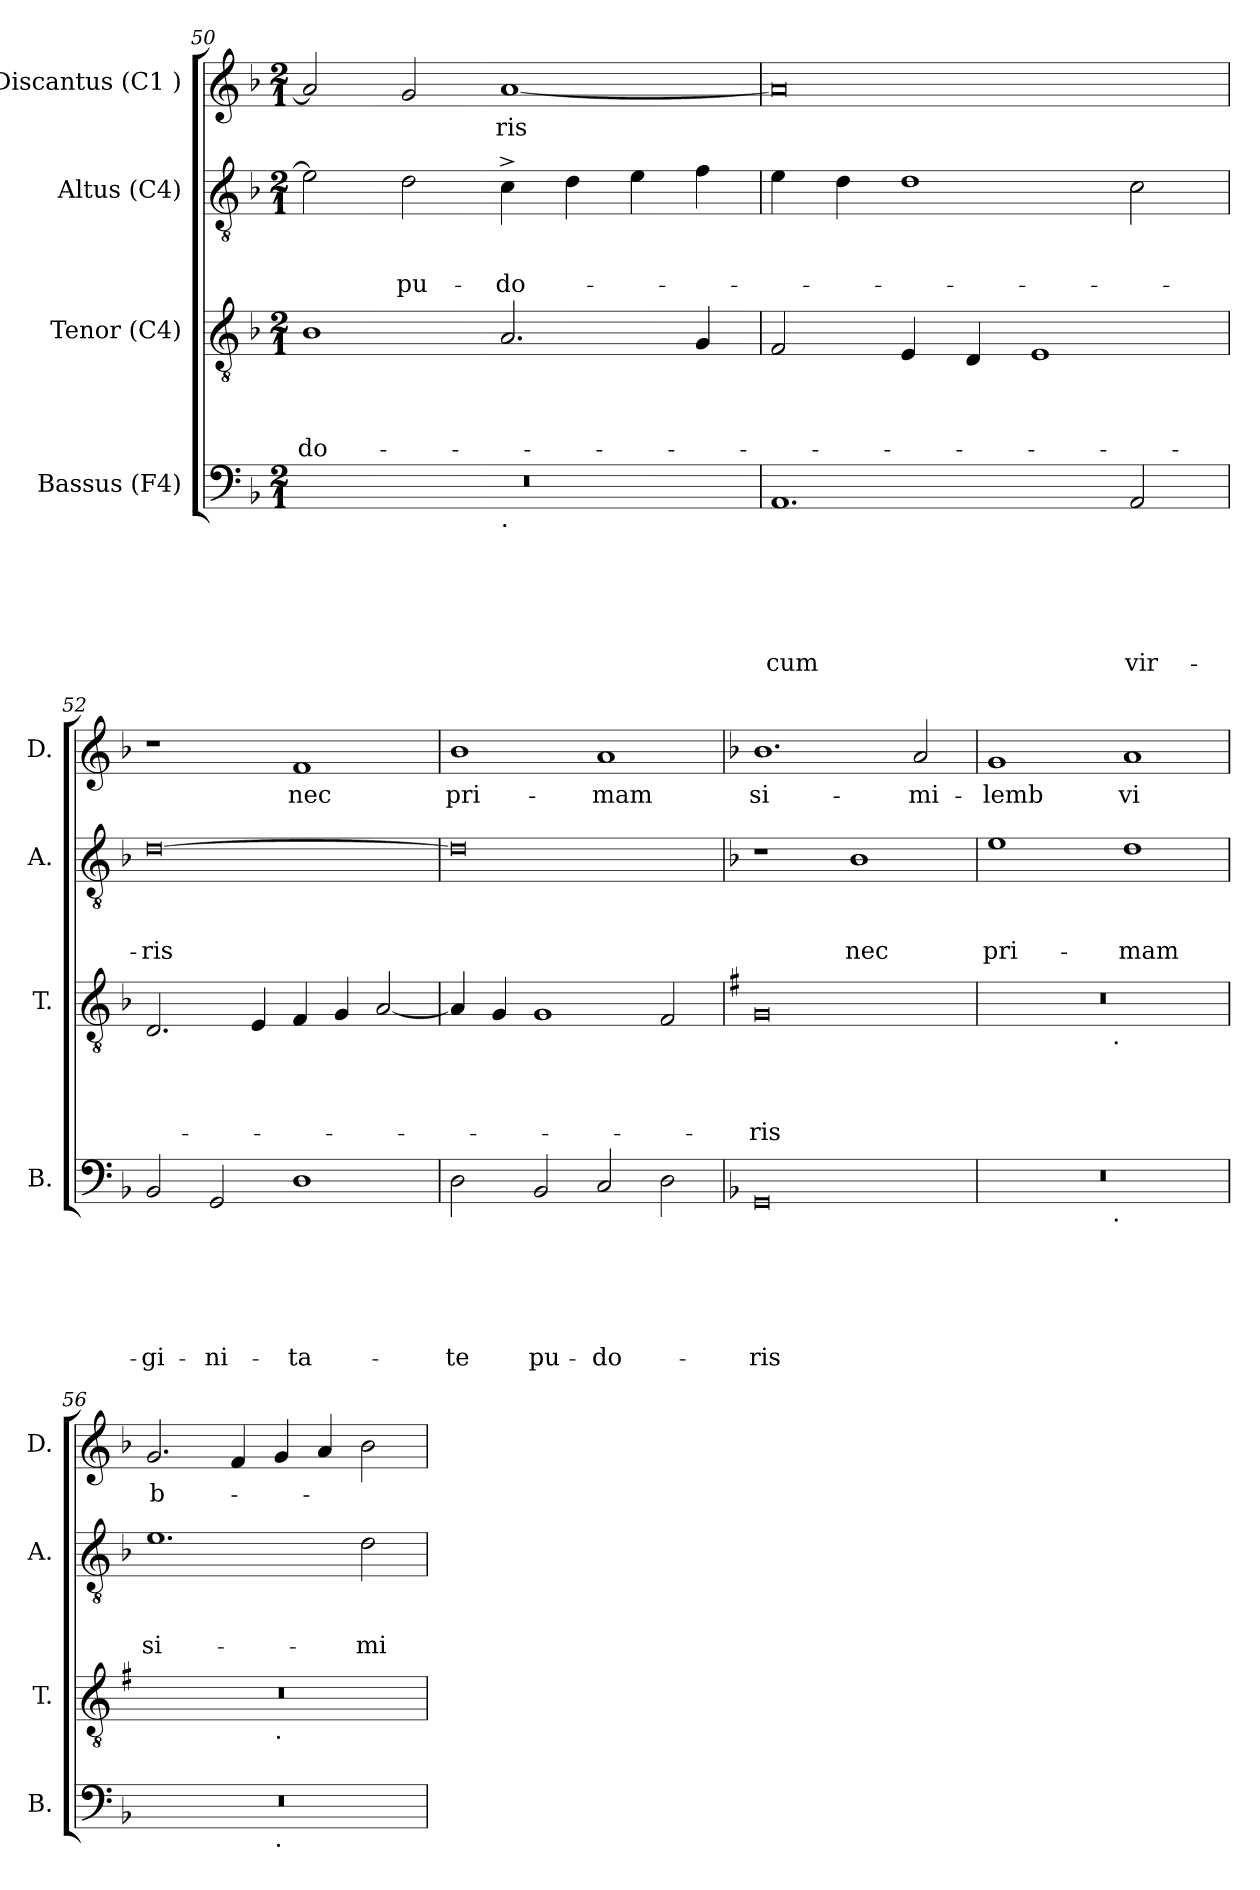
**kern	**text	**text	**text	**text	**text	**text	**kern	**text	**text	**text	**text	**kern	**text	**text	**text	**kern	**text
*part4	*part4	*part4	*part4	*part4	*part4	*part4	*part3	*part3	*part3	*part3	*part3	*part2	*part2	*part2	*part2	*part1	*part1
*staff4	*staff4	*staff4	*staff4	*staff4	*staff4	*staff4	*staff3	*staff3	*staff3	*staff3	*staff3	*staff2	*staff2	*staff2	*staff2	*staff1	*staff1
*I"Bassus (F4)	*	*	*	*	*	*	*I"Tenor (C4)	*	*	*	*	*I"Altus (C4)	*	*	*	*I"Discantus (C1 )	*
*I'B.	*	*	*	*	*	*	*I'T.	*	*	*	*	*I'A.	*	*	*	*I'D.	*
*clefF4	*	*	*	*	*	*	*clefGv2	*	*	*	*	*clefGv2	*	*	*	*clefG2	*
*k[b-]	*	*	*	*	*	*	*k[b-]	*	*	*	*	*k[b-]	*	*	*	*k[b-]	*
*F:	*	*	*	*	*	*	*F:	*	*	*	*	*F:	*	*	*	*F:	*
*M2/1	*	*	*	*	*	*	*M2/1	*	*	*	*	*M2/1	*	*	*	*M2/1	*
=50	=50	=50	=50	=50	=50	=50	=50	=50	=50	=50	=50	=50	=50	=50	=50	=50	=50
!	!	!	!	!	!	!	!	!	!	!	!LO:LY:b	!	!	!	!	!	!
*^	*	*	*	*	*	*	*	*	*	*	*	*	*	*	*	*	*
0r	1ryy	.	.	.	.	.	.	1B-	.	.	.	-do-	2e\]	.	.	.	2a/]	.
!	!	!	!	!	!	!	!	!	!	!	!	!	!	!	!	!LO:LY:b	!	!
.	.	.	.	.	.	.	.	.	.	.	.	.	2d\	.	.	pu-	2g/	.
!	!LO:TX:b:t=.	!	!	!	!	!	!	!	!	!	!	!	!	!	!	!	!	!
!	!	!	!	!	!	!	!	!	!	!	!	!	!	!	!	!LO:LY:b	!	!LO:LY:b
.	1ryy	.	.	.	.	.	.	2.A/	.	.	.	.	4c^>\	.	.	-do-	[<1a	-ris
.	.	.	.	.	.	.	.	.	.	.	.	.	4d\	.	.	.	.	.
.	.	.	.	.	.	.	.	.	.	.	.	.	4e\	.	.	.	.	.
.	.	.	.	.	.	.	.	4G/	.	.	.	.	4f\	.	.	.	.	.
=51	=51	=51	=51	=51	=51	=51	=51	=51	=51	=51	=51	=51	=51	=51	=51	=51	=51	=51
!	!	!	!	!	!	!	!LO:LY:b	!	!	!	!	!	!	!	!	!	!	!
*v	*v	*	*	*	*	*	*	*	*	*	*	*	*	*	*	*	*	*
1.AA	.	.	.	.	.	cum	2F/	.	.	.	.	4e\	.	.	.	0a]	.
.	.	.	.	.	.	.	.	.	.	.	.	4d\	.	.	.	.	.
.	.	.	.	.	.	.	4E/	.	.	.	.	1d	.	.	.	.	.
.	.	.	.	.	.	.	4D/	.	.	.	.	.	.	.	.	.	.
.	.	.	.	.	.	.	1E	.	.	.	.	.	.	.	.	.	.
!	!	!	!	!	!	!LO:LY:b	!	!	!	!	!	!	!	!	!	!	!
2AA/	.	.	.	.	.	vir-	.	.	.	.	.	2c\	.	.	.	.	.
=52	=52	=52	=52	=52	=52	=52	=52	=52	=52	=52	=52	=52	=52	=52	=52	=52	=52
!	!	!	!	!	!	!LO:LY:b	!	!	!	!	!	!	!	!	!LO:LY:b	!	!
2BB-/	.	.	.	.	.	-gi-	2.D/	.	.	.	.	[<0d	.	.	-ris	1r	.
!	!	!	!	!	!	!LO:LY:b	!	!	!	!	!	!	!	!	!	!	!
2GG/	.	.	.	.	.	-ni-	.	.	.	.	.	.	.	.	.	.	.
.	.	.	.	.	.	.	4E/	.	.	.	.	.	.	.	.	.	.
!	!	!	!	!	!	!LO:LY:b	!	!	!	!	!	!	!	!	!	!	!LO:LY:b
1D	.	.	.	.	.	-ta-	4F/	.	.	.	.	.	.	.	.	1f	nec
.	.	.	.	.	.	.	4G/	.	.	.	.	.	.	.	.	.	.
.	.	.	.	.	.	.	[<2A/	.	.	.	.	.	.	.	.	.	.
!!LO:LB:g=z
=53	=53	=53	=53	=53	=53	=53	=53	=53	=53	=53	=53	=53	=53	=53	=53	=53	=53
!	!	!	!	!	!	!LO:LY:b	!	!	!	!	!	!	!	!	!	!	!LO:LY:b
2D\	.	.	.	.	.	-te	4A/]	.	.	.	.	0d]	.	.	.	1b-	pri-
.	.	.	.	.	.	.	4G/	.	.	.	.	.	.	.	.	.	.
!	!	!	!	!	!	!LO:LY:b	!	!	!	!	!	!	!	!	!	!	!
2BB-/	.	.	.	.	.	pu-	1G	.	.	.	.	.	.	.	.	.	.
!	!	!	!	!	!	!LO:LY:b	!	!	!	!	!	!	!	!	!	!	!LO:LY:b
2C/	.	.	.	.	.	-do-	.	.	.	.	.	.	.	.	.	1a	-mam
2D\	.	.	.	.	.	.	2F/	.	.	.	.	.	.	.	.	.	.
=54	=54	=54	=54	=54	=54	=54	=54	=54	=54	=54	=54	=54	=54	=54	=54	=54	=54
*	*	*	*	*	*	*	*k[f#]	*	*	*	*	*	*	*	*	*	*
*	*	*	*	*	*	*	*G:	*	*	*	*	*	*	*	*	*	*
!	!	!	!	!	!	!LO:LY:b:rj	!	!	!	!	!LO:LY:b:rj	!	!	!	!	!	!LO:LY:b
0GG	.	.	.	.	.	-ris	0G	.	.	.	-ris	1r	.	.	.	1.b-	si-
!	!	!	!	!	!	!	!	!	!	!	!	!	!	!	!LO:LY:b	!	!
.	.	.	.	.	.	.	.	.	.	.	.	1B-	.	.	nec	.	.
!	!	!	!	!	!	!	!	!	!	!	!	!	!	!	!	!	!LO:LY:b
.	.	.	.	.	.	.	.	.	.	.	.	.	.	.	.	2a/	-mi-
=55	=55	=55	=55	=55	=55	=55	=55	=55	=55	=55	=55	=55	=55	=55	=55	=55	=55
!	!	!	!	!	!	!	!	!	!	!	!	!	!	!	!LO:LY:b	!	!LO:LY:b:rj
*^	*	*	*	*	*	*	*^	*	*	*	*	*	*	*	*	*	*
0r	2ryy	.	.	.	.	.	.	0r	2ryy	.	.	.	.	1e	.	.	pri-	1g	-lemb
.	4...ryy	.	.	.	.	.	.	.	4...ryy	.	.	.	.	.	.	.	.	.	.
!	!	!	!	!	!	!	!	!	!LO:TX:b:t=.	!	!	!	!	!	!	!	!	!	!
!	!LO:TX:b:t=.	!	!	!	!	!	!	!	!	!	!	!	!	!	!	!	!	!	!
.	1ryy	.	.	.	.	.	.	.	1ryy	.	.	.	.	.	.	.	.	.	.
!	!	!	!	!	!	!	!	!	!	!	!	!	!	!	!	!	!LO:LY:b	!	!LO:LY:b
.	.	.	.	.	.	.	.	.	.	.	.	.	.	1d	.	.	-mam	1a	vi
.	32ryy	.	.	.	.	.	.	.	32ryy	.	.	.	.	.	.	.	.	.	.
=56	=56	=56	=56	=56	=56	=56	=56	=56	=56	=56	=56	=56	=56	=56	=56	=56	=56	=56	=56
!	!	!	!	!	!	!	!	!	!	!	!	!	!	!	!	!	!LO:LY:b	!	!LO:LY:b
0r	1ryy	.	.	.	.	.	.	0r	1ryy	.	.	.	.	1.e	.	.	si-	2.g/	b-
.	.	.	.	.	.	.	.	.	.	.	.	.	.	.	.	.	.	4f/	.
!	!	!	!	!	!	!	!	!	!LO:TX:b:t=.	!	!	!	!	!	!	!	!	!	!
!	!LO:TX:b:t=.	!	!	!	!	!	!	!	!	!	!	!	!	!	!	!	!	!	!
.	1ryy	.	.	.	.	.	.	.	1ryy	.	.	.	.	.	.	.	.	4g/	.
.	.	.	.	.	.	.	.	.	.	.	.	.	.	.	.	.	.	4a/	.
!	!	!	!	!	!	!	!	!	!	!	!	!	!	!	!	!	!LO:LY:b	!	!
.	.	.	.	.	.	.	.	.	.	.	.	.	.	2d\	.	.	-mi-	2b-\	.
*v	*v	*	*	*	*	*	*	*	*	*	*	*	*	*	*	*	*	*	*
*	*	*	*	*	*	*	*v	*v	*	*	*	*	*	*	*	*	*	*
=	=	=	=	=	=	=	=	=	=	=	=	=	=	=	=	=	=
*-	*-	*-	*-	*-	*-	*-	*-	*-	*-	*-	*-	*-	*-	*-	*-	*-	*-
